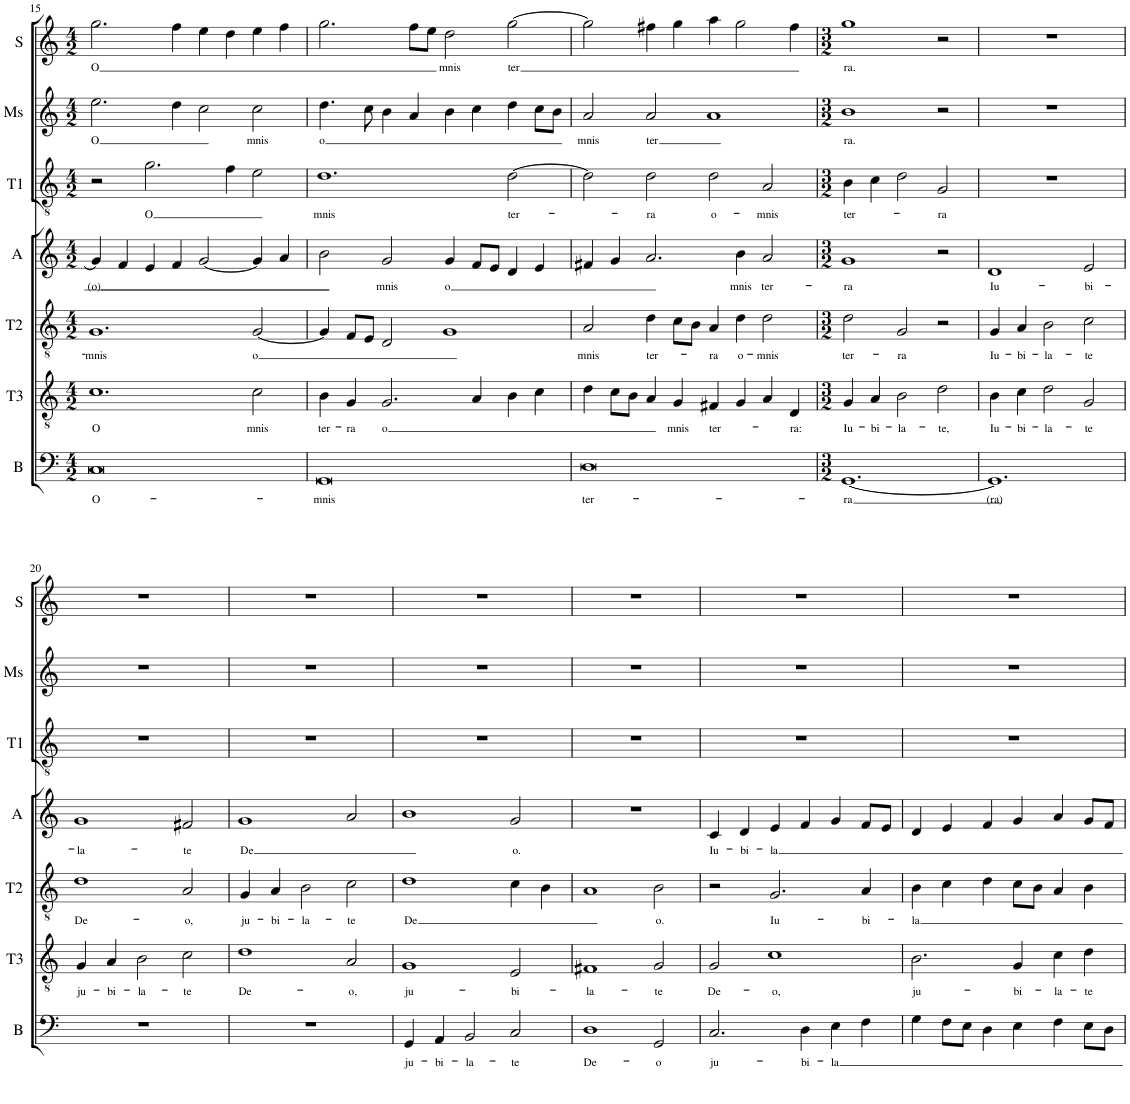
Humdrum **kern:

**kern	**text	**kern	**text	**kern	**text	**kern	**text	**kern	**text	**kern	**text	**kern	**text
*part7	*part7	*part6	*part6	*part5	*part5	*part4	*part4	*part3	*part3	*part2	*part2	*part1	*part1
*staff7	*staff7	*staff6	*staff6	*staff5	*staff5	*staff4	*staff4	*staff3	*staff3	*staff2	*staff2	*staff1	*staff1
*I"Basso	*	*I"Tenore 3	*	*I"Tenore 2	*	*I"Alto	*	*I"Tenore 1	*	*I"Mezzo	*	*I"Soprano	*
*I'B	*	*I'T3	*	*I'T2	*	*I'A	*	*I'T1	*	*	*	*I'S	*
!!LO:PB:g=z
*clefF4	*	*clefGv2	*	*clefGv2	*	*clefG2	*	*clefGv2	*	*clefG2	*	*clefG2	*
*k[]	*	*k[]	*	*k[]	*	*k[]	*	*k[]	*	*k[]	*	*k[]	*
*M4/2	*	*M4/2	*	*M4/2	*	*M4/2	*	*M4/2	*	*M4/2	*	*M4/2	*
=15	=15	=15	=15	=15	=15	=15	=15	=15	=15	=15	=15	=15	=15
!	!LO:LY:b	!	!LO:LY:b	!	!LO:LY:b	!	!LO:LY:b	!	!	!	!LO:LY:b	!	!LO:LY:b
0C	O-	1.c	O	1.G	-mnis	4g/]	(o)	2r	.	2.ee\	O	2.gg\	O
.	.	.	.	.	.	4f/	.	.	.	.	.	.	.
!	!	!	!	!	!	!	!	!	!LO:LY:b	!	!	!	!
.	.	.	.	.	.	4e/	.	2.g\	O	.	.	.	.
.	.	.	.	.	.	4f/	.	.	.	4dd\	.	4ff\	.
.	.	.	.	.	.	[2g/	.	.	.	2cc\	.	4ee\	.
.	.	.	.	.	.	.	.	4f\	.	.	.	4dd\	.
!	!	!	!LO:LY:b	!	!LO:LY:b	!	!	!	!	!	!LO:LY:b	!	!
.	.	2c\	mnis	[2G/	o	4g/]	.	2e\	.	2cc\	mnis	4ee\	.
.	.	.	.	.	.	4a/	.	.	.	.	.	4ff\	.
=16	=16	=16	=16	=16	=16	=16	=16	=16	=16	=16	=16	=16	=16
!	!LO:LY:b	!	!LO:LY:b	!	!	!	!	!	!LO:LY:b	!	!LO:LY:b	!	!
0GG	-mnis	4B\	ter-	4G/]	.	2b\	.	1.d	mnis	4.dd\	o	2.gg\	.
!	!	!	!LO:LY:b	!	!	!	!	!	!	!	!	!	!
.	.	4G/	-ra	8F/L	.	.	.	.	.	.	.	.	.
.	.	.	.	8E/J	.	.	.	.	.	8cc\	.	.	.
!	!	!	!LO:LY:b	!	!	!	!LO:LY:b	!	!	!	!	!	!
.	.	2.G/	o	2D/	.	2g/	mnis	.	.	4b\	.	.	.
.	.	.	.	.	.	.	.	.	.	4a/	.	8ff\L	.
.	.	.	.	.	.	.	.	.	.	.	.	8ee\J	.
!	!	!	!	!	!	!	!LO:LY:b	!	!	!	!	!	!LO:LY:b
.	.	.	.	1G	.	4g/	o	.	.	4b\	.	2dd\	mnis
.	.	4A/	.	.	.	8f/L	.	.	.	4cc\	.	.	.
.	.	.	.	.	.	8e/J	.	.	.	.	.	.	.
!	!	!	!	!	!	!	!	!	!LO:LY:b	!	!	!	!LO:LY:b
.	.	4B\	.	.	.	4d/	.	[2d\	ter-	4dd\	.	[2gg\	ter
.	.	4c\	.	.	.	4e/	.	.	.	8cc\L	.	.	.
.	.	.	.	.	.	.	.	.	.	8b\J	.	.	.
=17	=17	=17	=17	=17	=17	=17	=17	=17	=17	=17	=17	=17	=17
!	!LO:LY:b	!	!	!	!LO:LY:b	!	!	!	!	!	!LO:LY:b	!	!
0D	ter-	4d\	.	2A/	mnis	4f#X/	.	2d\]	.	2a/	mnis	2gg\]	.
.	.	8c\L	.	.	.	4g/	.	.	.	.	.	.	.
.	.	8B\J	.	.	.	.	.	.	.	.	.	.	.
!	!	!	!	!	!LO:LY:b	!	!	!	!LO:LY:b	!	!LO:LY:b	!	!
.	.	4A/	.	4d\	ter-	2.a/	.	2d\	-ra	2a/	-ter	4ff#X\	.
!	!	!	!LO:LY:b	!	!	!	!	!	!	!	!	!	!
.	.	4G/	mnis	8c\L	.	.	.	.	.	.	.	4gg\	.
.	.	.	.	8B\J	.	.	.	.	.	.	.	.	.
!	!	!	!LO:LY:b	!	!LO:LY:b	!	!	!	!LO:LY:b	!	!	!	!
.	.	4F#X/	ter-	4A/	-ra	.	.	2d\	o-	1a	.	4aa\	.
!	!	!	!	!	!LO:LY:b	!	!LO:LY:b	!	!	!	!	!	!
.	.	4G/	.	4d\	o-	4b\	mnis	.	.	.	.	2gg\	.
!	!	!	!	!	!LO:LY:b	!	!LO:LY:b	!	!LO:LY:b	!	!	!	!
.	.	4A/	.	2d\	-mnis	2a/	ter-	2A/	-mnis	.	.	.	.
!	!	!	!LO:LY:b	!	!	!	!	!	!	!	!	!	!
.	.	4D/	-ra:	.	.	.	.	.	.	.	.	4ff#\	.
=18	=18	=18	=18	=18	=18	=18	=18	=18	=18	=18	=18	=18	=18
*M3/2	*	*M3/2	*	*M3/2	*	*M3/2	*	*M3/2	*	*M3/2	*	*M3/2	*
!	!LO:LY:b	!	!LO:LY:b	!	!LO:LY:b	!	!LO:LY:b	!	!LO:LY:b	!	!LO:LY:b	!	!LO:LY:b
[1.GG	-ra	4G/	Iu-	2d\	ter-	1g	-ra	4B\	ter-	1b	ra.	1gg	ra.
!	!	!	!LO:LY:b	!	!	!	!	!	!	!	!	!	!
.	.	4A/	-bi-	.	.	.	.	4c\	.	.	.	.	.
!	!	!	!LO:LY:b	!	!LO:LY:b	!	!	!	!	!	!	!	!
.	.	2B\	-la-	2G/	-ra	.	.	2d\	.	.	.	.	.
!	!	!	!LO:LY:b	!	!	!	!	!	!LO:LY:b	!	!	!	!
.	.	2d\	-te,	2r	.	2r	.	2G/	-ra	2r	.	2r	.
=19	=19	=19	=19	=19	=19	=19	=19	=19	=19	=19	=19	=19	=19
!	!LO:LY:b	!	!LO:LY:b	!	!LO:LY:b	!	!LO:LY:b	!	!	!	!	!	!
1.GG]	(ra)	4B\	Iu-	4G/	Iu-	1d	Iu-	1.r	.	1.r	.	1.r	.
!	!	!	!LO:LY:b	!	!LO:LY:b	!	!	!	!	!	!	!	!
.	.	4c\	-bi-	4A/	-bi-	.	.	.	.	.	.	.	.
!	!	!	!LO:LY:b	!	!LO:LY:b	!	!	!	!	!	!	!	!
.	.	2d\	-la-	2B\	-la-	.	.	.	.	.	.	.	.
!	!	!	!LO:LY:b	!	!LO:LY:b	!	!LO:LY:b	!	!	!	!	!	!
.	.	2G/	-te	2c\	-te	2e/	-bi-	.	.	.	.	.	.
!!LO:LB:g=z
=20	=20	=20	=20	=20	=20	=20	=20	=20	=20	=20	=20	=20	=20
!	!	!	!LO:LY:b	!	!LO:LY:b	!	!LO:LY:b	!	!	!	!	!	!
1.r	.	4G/	ju-	1d	De-	1g	-la-	1.r	.	1.r	.	1.r	.
!	!	!	!LO:LY:b	!	!	!	!	!	!	!	!	!	!
.	.	4A/	-bi-	.	.	.	.	.	.	.	.	.	.
!	!	!	!LO:LY:b	!	!	!	!	!	!	!	!	!	!
.	.	2B\	-la-	.	.	.	.	.	.	.	.	.	.
!	!	!	!LO:LY:b	!	!LO:LY:b	!	!LO:LY:b	!	!	!	!	!	!
.	.	2c\	-te	2A/	-o,	2f#X/	-te	.	.	.	.	.	.
=21	=21	=21	=21	=21	=21	=21	=21	=21	=21	=21	=21	=21	=21
!	!	!	!LO:LY:b	!	!LO:LY:b	!	!LO:LY:b	!	!	!	!	!	!
1.r	.	1d	De-	4G/	ju-	1g	De	1.r	.	1.r	.	1.r	.
!	!	!	!	!	!LO:LY:b	!	!	!	!	!	!	!	!
.	.	.	.	4A/	-bi-	.	.	.	.	.	.	.	.
!	!	!	!	!	!LO:LY:b	!	!	!	!	!	!	!	!
.	.	.	.	2B\	-la-	.	.	.	.	.	.	.	.
!	!	!	!LO:LY:b	!	!LO:LY:b	!	!	!	!	!	!	!	!
.	.	2A/	-o,	2c\	-te	2a/	.	.	.	.	.	.	.
=22	=22	=22	=22	=22	=22	=22	=22	=22	=22	=22	=22	=22	=22
!	!LO:LY:b	!	!LO:LY:b	!	!LO:LY:b	!	!	!	!	!	!	!	!
4GG/	ju-	1G	ju-	1d	De	1b	.	1.r	.	1.r	.	1.r	.
!	!LO:LY:b	!	!	!	!	!	!	!	!	!	!	!	!
4AA/	-bi-	.	.	.	.	.	.	.	.	.	.	.	.
!	!LO:LY:b	!	!	!	!	!	!	!	!	!	!	!	!
2BB/	-la-	.	.	.	.	.	.	.	.	.	.	.	.
!	!LO:LY:b	!	!LO:LY:b	!	!	!	!LO:LY:b	!	!	!	!	!	!
2C/	-te	2E/	-bi-	4c\	.	2g/	o.	.	.	.	.	.	.
.	.	.	.	4B\	.	.	.	.	.	.	.	.	.
=23	=23	=23	=23	=23	=23	=23	=23	=23	=23	=23	=23	=23	=23
!	!LO:LY:b	!	!LO:LY:b	!	!	!	!	!	!	!	!	!	!
1D	De-	1F#X	-la-	1A	.	1.r	.	1.r	.	1.r	.	1.r	.
!	!LO:LY:b	!	!LO:LY:b	!	!LO:LY:b	!	!	!	!	!	!	!	!
2GG/	-o	2G/	-te	2B\	o.	.	.	.	.	.	.	.	.
=24	=24	=24	=24	=24	=24	=24	=24	=24	=24	=24	=24	=24	=24
!	!LO:LY:b	!	!LO:LY:b	!	!	!	!LO:LY:b	!	!	!	!	!	!
2.C/	ju-	2G/	De-	2r	.	4c/	Iu-	1.r	.	1.r	.	1.r	.
!	!	!	!	!	!	!	!LO:LY:b	!	!	!	!	!	!
.	.	.	.	.	.	4d/	-bi-	.	.	.	.	.	.
!	!	!	!LO:LY:b	!	!LO:LY:b	!	!LO:LY:b	!	!	!	!	!	!
.	.	1c	-o,	2.G/	Iu-	4e/	-la	.	.	.	.	.	.
!	!LO:LY:b	!	!	!	!	!	!	!	!	!	!	!	!
4D\	-bi-	.	.	.	.	4f/	.	.	.	.	.	.	.
!	!LO:LY:b	!	!	!	!	!	!	!	!	!	!	!	!
4E\	-la	.	.	.	.	4g/	.	.	.	.	.	.	.
!	!	!	!	!	!LO:LY:b	!	!	!	!	!	!	!	!
4F\	.	.	.	4A/	-bi-	8f/L	.	.	.	.	.	.	.
.	.	.	.	.	.	8e/J	.	.	.	.	.	.	.
=25	=25	=25	=25	=25	=25	=25	=25	=25	=25	=25	=25	=25	=25
!	!	!	!LO:LY:b	!	!LO:LY:b	!	!	!	!	!	!	!	!
4G\	.	2.B\	ju-	4B\	-la	4d/	.	1.r	.	1.r	.	1.r	.
8F\L	.	.	.	4c\	.	4e/	.	.	.	.	.	.	.
8E\J	.	.	.	.	.	.	.	.	.	.	.	.	.
4D\	.	.	.	4d\	.	4f/	.	.	.	.	.	.	.
!	!	!	!LO:LY:b	!	!	!	!	!	!	!	!	!	!
4E\	.	4G/	-bi-	8c\L	.	4g/	.	.	.	.	.	.	.
.	.	.	.	8B\J	.	.	.	.	.	.	.	.	.
!	!	!	!LO:LY:b	!	!	!	!	!	!	!	!	!	!
4F\	.	4c\	-la-	4A/	.	4a/	.	.	.	.	.	.	.
!	!	!	!LO:LY:b	!	!	!	!	!	!	!	!	!	!
8E\L	.	4d\	-te	4B\	.	8g/L	.	.	.	.	.	.	.
8D\J	.	.	.	.	.	8f/J	.	.	.	.	.	.	.
=	=	=	=	=	=	=	=	=	=	=	=	=	=
*-	*-	*-	*-	*-	*-	*-	*-	*-	*-	*-	*-	*-	*-
